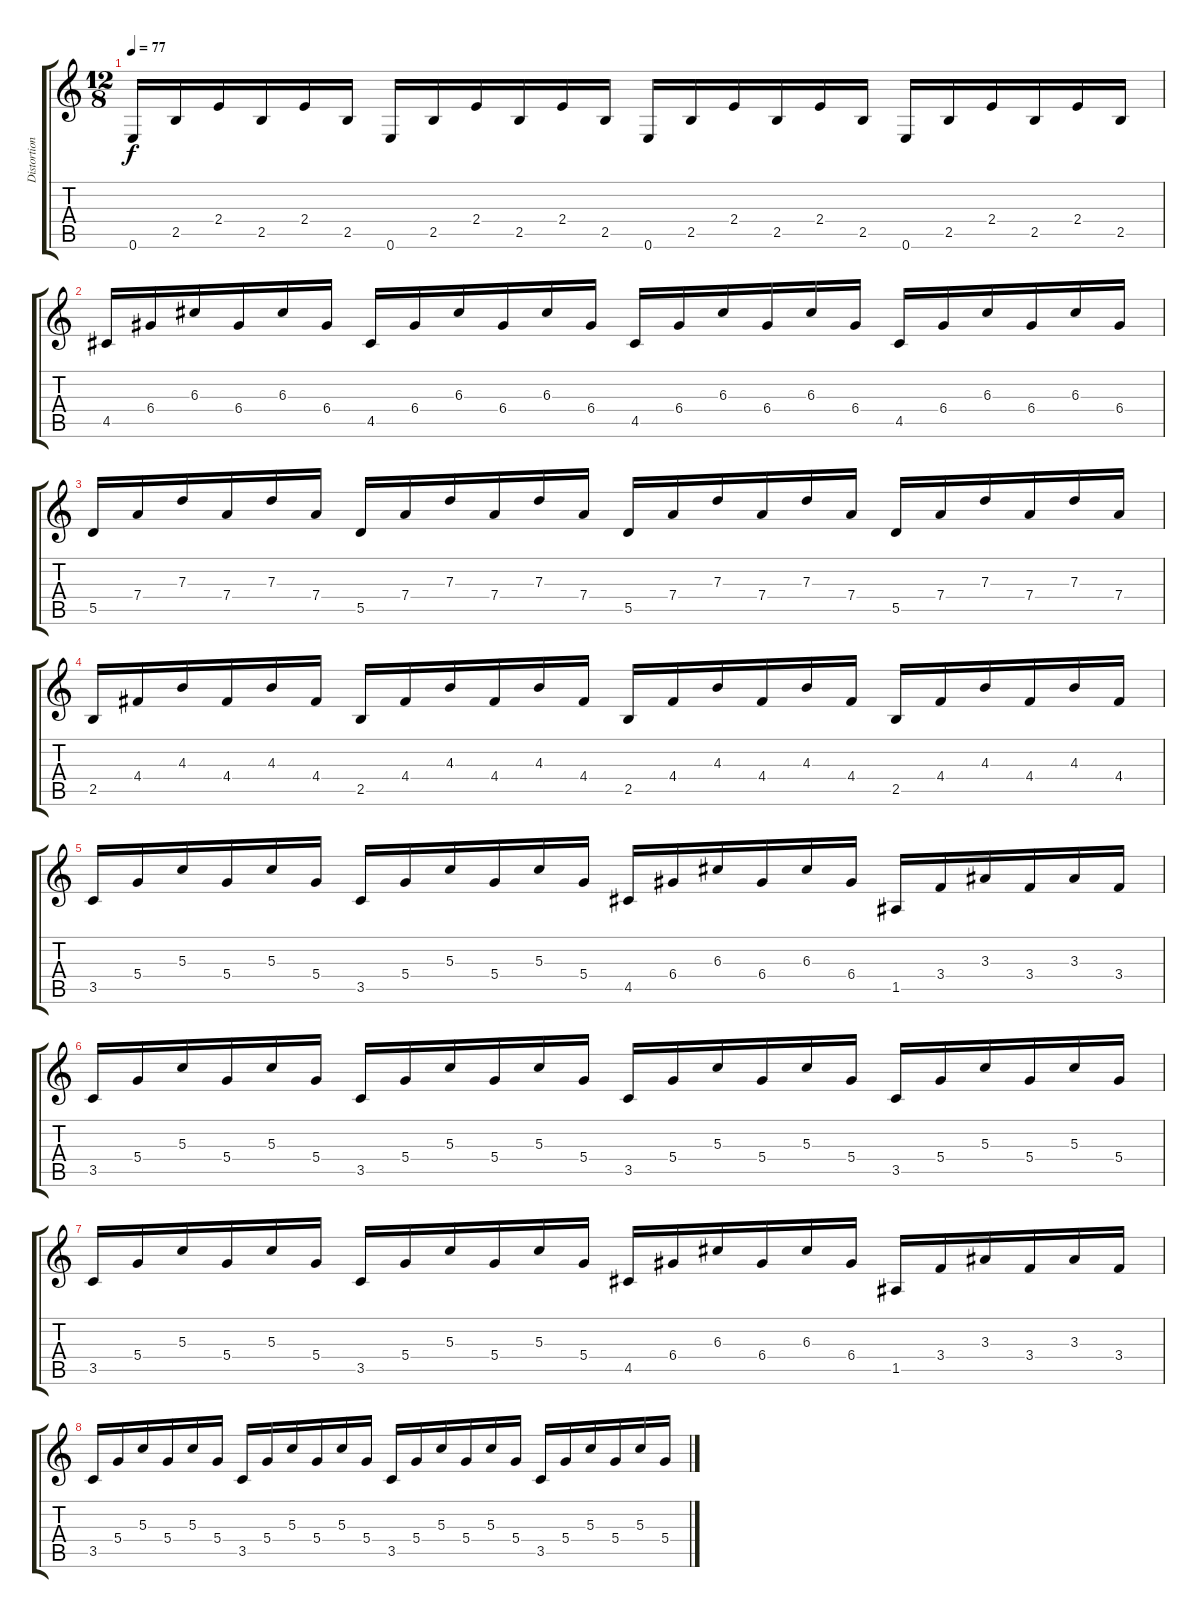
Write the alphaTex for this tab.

\track ("Distortion Guitar 1" "Distortion") {instrument distortionguitar}
\staff {score tabs}
\tuning (E4 B3 G3 D3 A2 E2) {hide}
\ts (12 8)
\tempo 77
\clef g2
\ks c
0.6.16{dy f} 2.5.16 2.4.16 2.5.16 2.4.16 2.5.16 0.6.16 2.5.16 2.4.16 2.5.16 2.4.16 2.5.16 0.6.16 2.5.16 2.4.16 2.5.16 2.4.16 2.5.16 0.6.16 2.5.16 2.4.16 2.5.16 2.4.16 2.5.16 |
4.5.16 6.4.16 6.3.16 6.4.16 6.3.16 6.4.16 4.5.16 6.4.16 6.3.16 6.4.16 6.3.16 6.4.16 4.5.16 6.4.16 6.3.16 6.4.16 6.3.16 6.4.16 4.5.16 6.4.16 6.3.16 6.4.16 6.3.16 6.4.16 |
5.5.16 7.4.16 7.3.16 7.4.16 7.3.16 7.4.16 5.5.16 7.4.16 7.3.16 7.4.16 7.3.16 7.4.16 5.5.16 7.4.16 7.3.16 7.4.16 7.3.16 7.4.16 5.5.16 7.4.16 7.3.16 7.4.16 7.3.16 7.4.16 |
2.5.16 4.4.16 4.3.16 4.4.16 4.3.16 4.4.16 2.5.16 4.4.16 4.3.16 4.4.16 4.3.16 4.4.16 2.5.16 4.4.16 4.3.16 4.4.16 4.3.16 4.4.16 2.5.16 4.4.16 4.3.16 4.4.16 4.3.16 4.4.16 |
3.5.16 5.4.16 5.3.16 5.4.16 5.3.16 5.4.16 3.5.16 5.4.16 5.3.16 5.4.16 5.3.16 5.4.16 4.5.16 6.4.16 6.3.16 6.4.16 6.3.16 6.4.16 1.5.16 3.4.16 3.3.16 3.4.16 3.3.16 3.4.16 |
3.5.16 5.4.16 5.3.16 5.4.16 5.3.16 5.4.16 3.5.16 5.4.16 5.3.16 5.4.16 5.3.16 5.4.16 3.5.16 5.4.16 5.3.16 5.4.16 5.3.16 5.4.16 3.5.16 5.4.16 5.3.16 5.4.16 5.3.16 5.4.16 |
3.5.16 5.4.16 5.3.16 5.4.16 5.3.16 5.4.16 3.5.16 5.4.16 5.3.16 5.4.16 5.3.16 5.4.16 4.5.16 6.4.16 6.3.16 6.4.16 6.3.16 6.4.16 1.5.16 3.4.16 3.3.16 3.4.16 3.3.16 3.4.16 |
3.5.16 5.4.16 5.3.16 5.4.16 5.3.16 5.4.16 3.5.16 5.4.16 5.3.16 5.4.16 5.3.16 5.4.16 3.5.16 5.4.16 5.3.16 5.4.16 5.3.16 5.4.16 3.5.16 5.4.16 5.3.16 5.4.16 5.3.16 5.4.16
